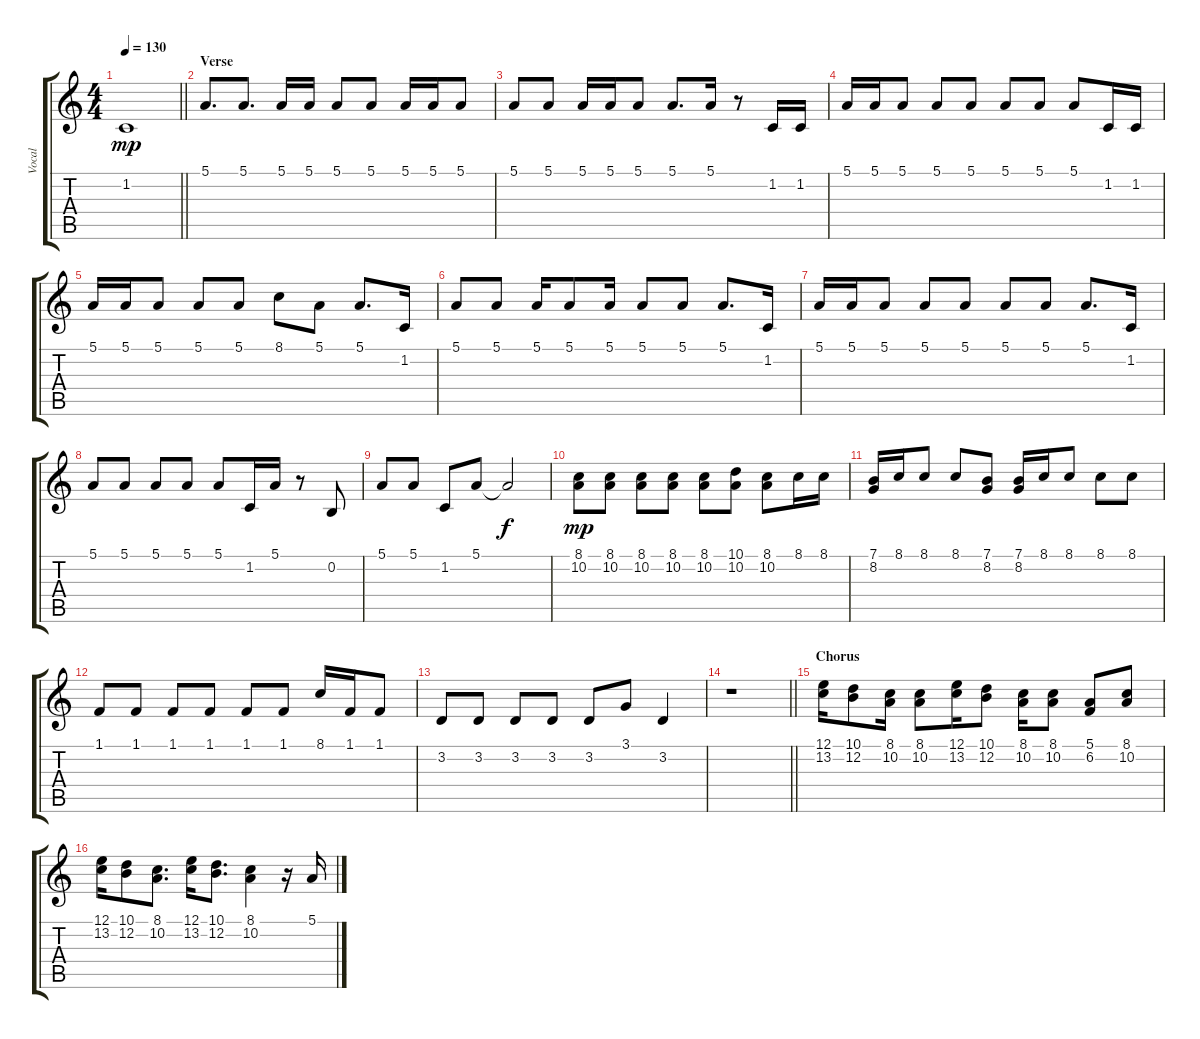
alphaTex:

\track ("Vocal" "Vocal") {instrument oboe}
\staff {score tabs}
\tuning (E4 B3 G3 D3 A2 E2) {hide}
\ts (4 4)
\tempo 130
\clef g2
\barLineRight lightlight
\ks c
1.2.1{dy mp} |
\section ("" "Verse")
5.1.8{d instrument oboe} 5.1.8{d} 5.1.16 5.1.16 5.1.8 5.1.8 5.1.16 5.1.16 5.1.8 |
5.1.8 5.1.8 5.1.16 5.1.16 5.1.8 5.1.8{d} 5.1.16 r.8 1.2.16 1.2.16 |
5.1.16 5.1.16 5.1.8 5.1.8 5.1.8 5.1.8 5.1.8 5.1.8 1.2.16 1.2.16 |
5.1.16 5.1.16 5.1.8 5.1.8 5.1.8 8.1.8 5.1.8 5.1.8{d} 1.2.16 |
5.1.8 5.1.8 5.1.16 5.1.8 5.1.16 5.1.8 5.1.8 5.1.8{d} 1.2.16 |
5.1.16 5.1.16 5.1.8 5.1.8 5.1.8 5.1.8 5.1.8 5.1.8{d} 1.2.16 |
5.1.8 5.1.8 5.1.8 5.1.8 5.1.8 1.2.16 5.1.16 r.8 0.2.8 |
5.1.8 5.1.8 1.2.8 5.1.8 5.1{t}.2{dy f} |
(8.1 10.2).8{dy mp} (8.1 10.2).8 (8.1 10.2).8 (8.1 10.2).8 (8.1 10.2).8 (10.1 10.2).8 (8.1 10.2).8 8.1.16 8.1.16 |
(7.1 8.2).16 8.1.16 8.1.8 8.1.8 (7.1 8.2).8 (7.1 8.2).16 8.1.16 8.1.8 8.1.8 8.1.8 |
1.1.8 1.1.8 1.1.8 1.1.8 1.1.8 1.1.8 8.1.16 1.1.16 1.1.8 |
3.2.8 3.2.8 3.2.8 3.2.8 3.2.8 3.1.8 3.2.4 |
\barLineRight lightlight
r.1 |
\section ("" "Chorus")
(12.1 13.2).16 (10.1 12.2).8 (8.1 10.2).16 (8.1 10.2).8 (12.1 13.2).16 (10.1 12.2).8 (8.1 10.2).16 (8.1 10.2).8 (5.1 6.2).8 (8.1 10.2).8 |
(12.1 13.2).16 (10.1 12.2).8 (8.1 10.2).8{d} (12.1 13.2).16 (10.1 12.2).8{d} (8.1 10.2).4 r.16 5.1.16
